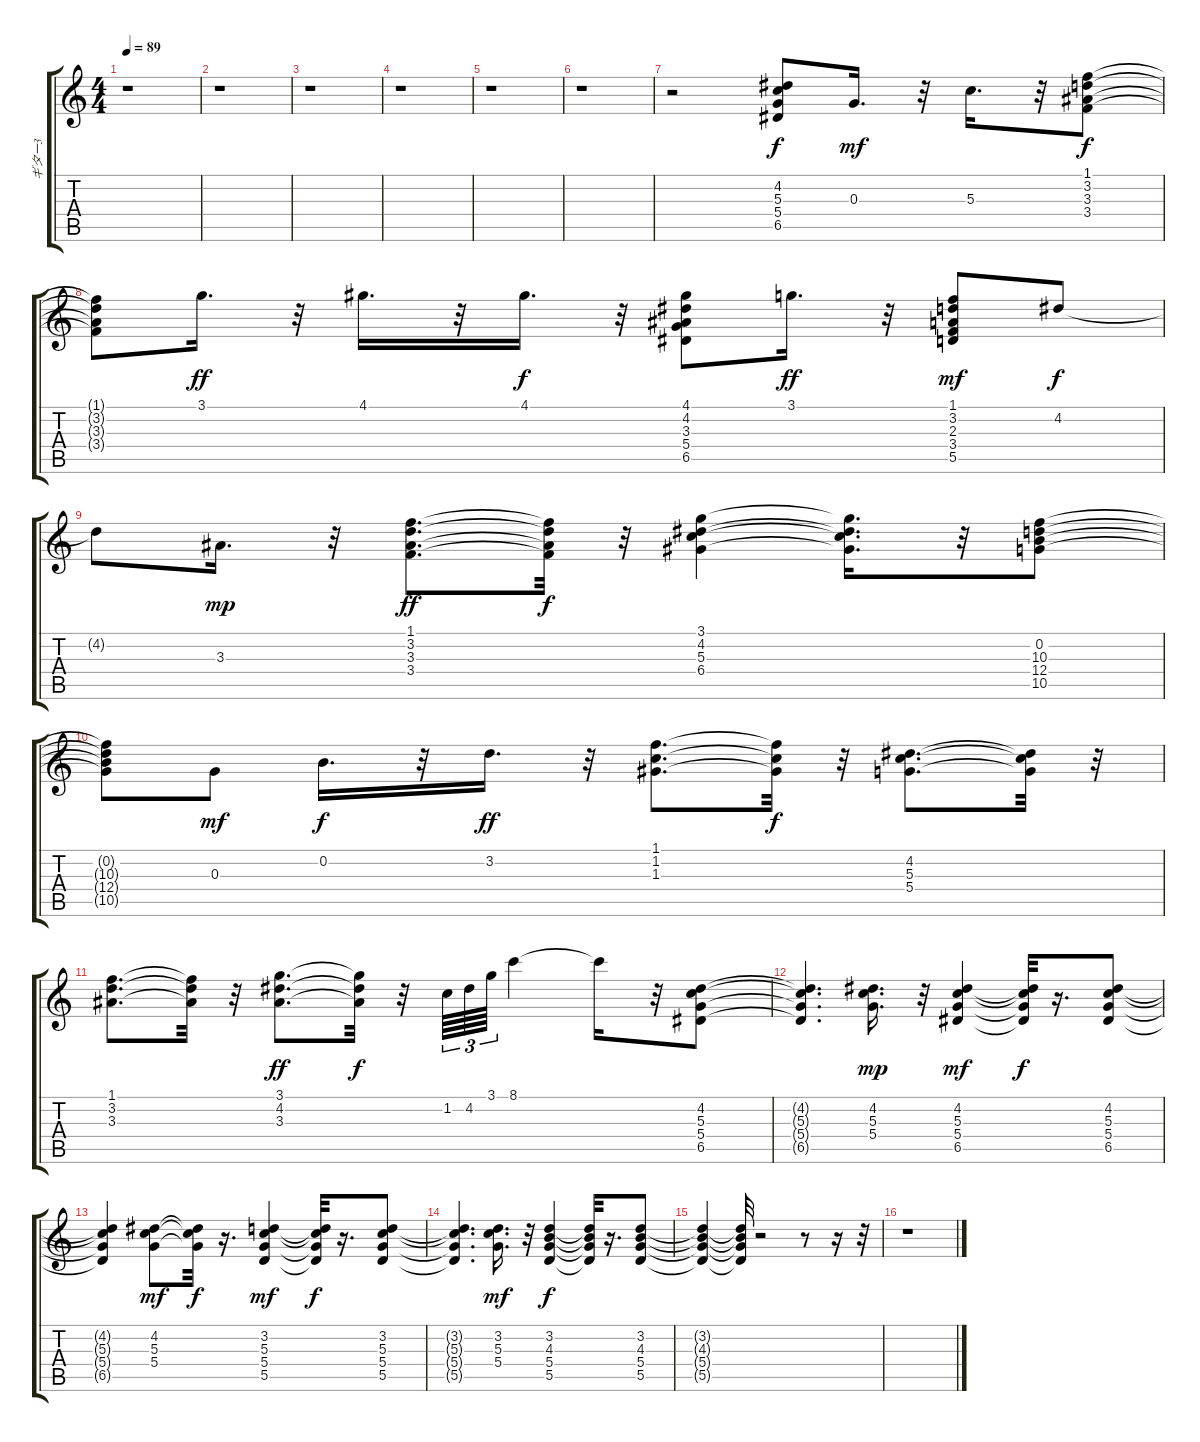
\track ("ギター3" "ギター3") {instrument acousticguitarsteel}
\staff {score tabs}
\tuning (E4 B3 G3 D3 A2 E2) {hide}
\ts (4 4)
\tempo 89
\clef g2
\ks c
r.1{dy f} |
r.1 |
r.1 |
r.1 |
r.1 |
r.1 |
r.2 (4.2 5.3 5.4 6.5).8 0.3.16{d dy mf} r.32 5.3.16{d} r.32 (1.1 3.2 3.3 3.4).8{dy f} |
(1.1{t} 3.2{t} 3.3{t} 3.4{t}).8 3.1.16{d dy ff} r.32 4.1.16{d} r.32 4.1.16{d dy f} r.32 (4.1 4.2 3.3 5.4 6.5).8 3.1.16{d dy ff} r.32 (1.1 3.2 2.3 3.4 5.5).8{dy mf} 4.2.8{dy f} |
4.2{t}.8 3.3.16{d dy mp} r.32 (1.1 3.2 3.3 3.4).8{d dy ff} (1.1{t} 3.2{t} 3.3{t} 3.4{t}).32{dy f} r.32 (3.1 4.2 5.3 6.4).4 (3.1{t} 4.2{t} 5.3{t} 6.4{t}).16{d} r.32 (0.2 10.3 12.4 10.5).8 |
(0.2{t} 10.3{t} 12.4{t} 10.5{t}).8 0.3.8{dy mf} 0.2.16{d dy f} r.32 3.2.16{d dy ff} r.32 (1.1 1.2 1.3).8{d} (1.1{t} 1.2{t} 1.3{t}).32{dy f} r.32 (4.2 5.3 5.4).8{d} (4.2{t} 5.3{t} 5.4{t}).32 r.32 |
(1.1 3.2 3.3).8{d} (1.1{t} 3.2{t} 3.3{t}).32 r.32 (3.1 4.2 3.3).8{d dy ff} (3.1{t} 4.2{t} 3.3{t}).32{dy f} r.32 1.2.64{tu (3 2)} 4.2.64{tu (3 2)} 3.1.64{tu (3 2)} 8.1.4 8.1{t}.16 r.32 (4.2 5.3 5.4 6.5).8 |
(4.2{t} 5.3{t} 5.4{t} 6.5{t}).4{d} (4.2 5.3 5.4).16{d dy mp} r.32 (4.2 5.3 5.4 6.5).4{dy mf} (4.2{t} 5.3{t} 5.4{t} 6.5{t}).32{dy f} r.16{d} (4.2 5.3 5.4 6.5).8 |
(4.2{t} 5.3{t} 5.4{t} 6.5{t}).4 (4.2 5.3 5.4).8{dy mf} (4.2{t} 5.3{t} 5.4{t}).32{dy f} r.16{d} (3.2 5.3 5.4 5.5).4{dy mf} (3.2{t} 5.3{t} 5.4{t} 5.5{t}).32{dy f} r.16{d} (3.2 5.3 5.4 5.5).8 |
(3.2{t} 5.3{t} 5.4{t} 5.5{t}).4{d} (3.2 5.3 5.4).16{d dy mf} r.32 (3.2 4.3 5.4 5.5).4{dy f} (3.2{t} 4.3{t} 5.4{t} 5.5{t}).32 r.16{d} (3.2 4.3 5.4 5.5).8 |
(3.2{t} 4.3{t} 5.4{t} 5.5{t}).4 (3.2{t} 4.3{t} 5.4{t} 5.5{t}).32 r.2 r.8 r.16 r.32 |
r.1
